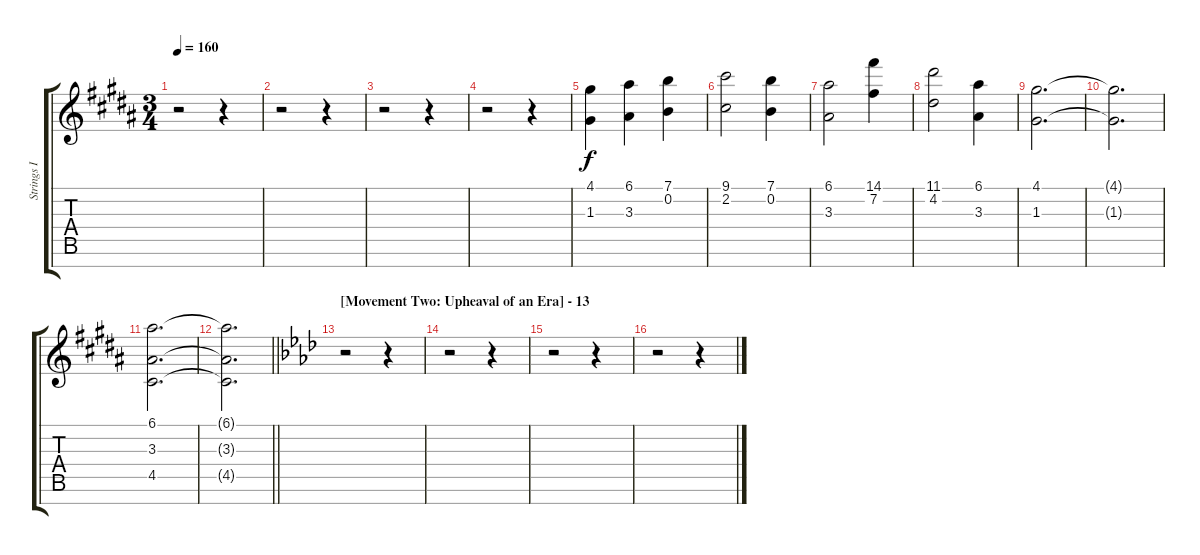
\track ("Strings I" "Strings I") {instrument stringensemble1}
\staff {score tabs}
\tuning (E5 B4 G4 D4 A3 E3 B2) {hide}
\ts (3 4)
\tempo 160
\clef g2
\ks b
r.2{dy f} r.4 |
r.2 r.4 |
r.2 r.4 |
r.2 r.4 |
(4.1 1.3).4 (6.1 3.3).4 (7.1 0.2).4 |
(9.1 2.2).2 (7.1 0.2).4 |
(6.1 3.3).2 (14.1 7.2).4 |
(11.1 4.2).2 (6.1 3.3).4 |
(4.1 1.3).2{d} |
(4.1{t} 1.3{t}).2{d} |
(6.1 3.3 4.5).2{d} |
\barLineRight lightlight
(6.1{t} 3.3{t} 4.5{t}).2{d} |
\section ("" "[Movement Two: Upheaval of an Era] - 13")
\ks ab
r.2 r.4 |
r.2 r.4 |
r.2 r.4 |
r.2 r.4
